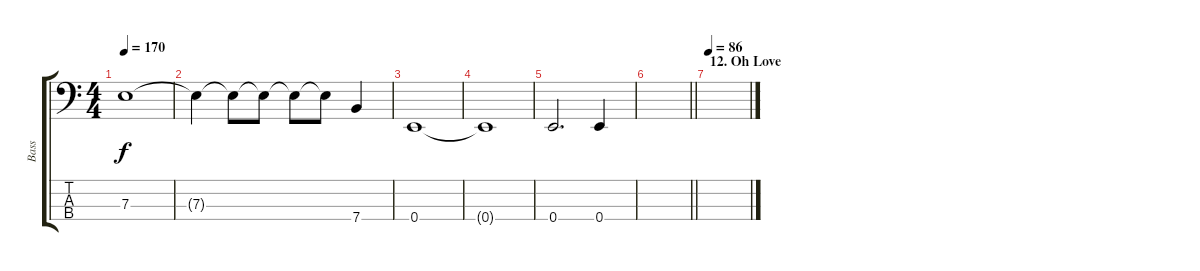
\track ("Bass" "Bass") {instrument electricbasspick}
\staff {score tabs}
\tuning (G2 D2 A1 E1) {hide}
\ts (4 4)
\tempo 170
\clef f4
\ks c
7.3.1{dy f} |
7.3{t}.4 7.3{t}.8 7.3{t}.8 7.3{t}.8 7.3{t}.8 7.4.4 |
0.4.1 |
0.4{t}.1 |
0.4.2{d} 0.4.4 |
\barLineRight lightlight
|
\section ("" "12. Oh Love")
\tempo 86
